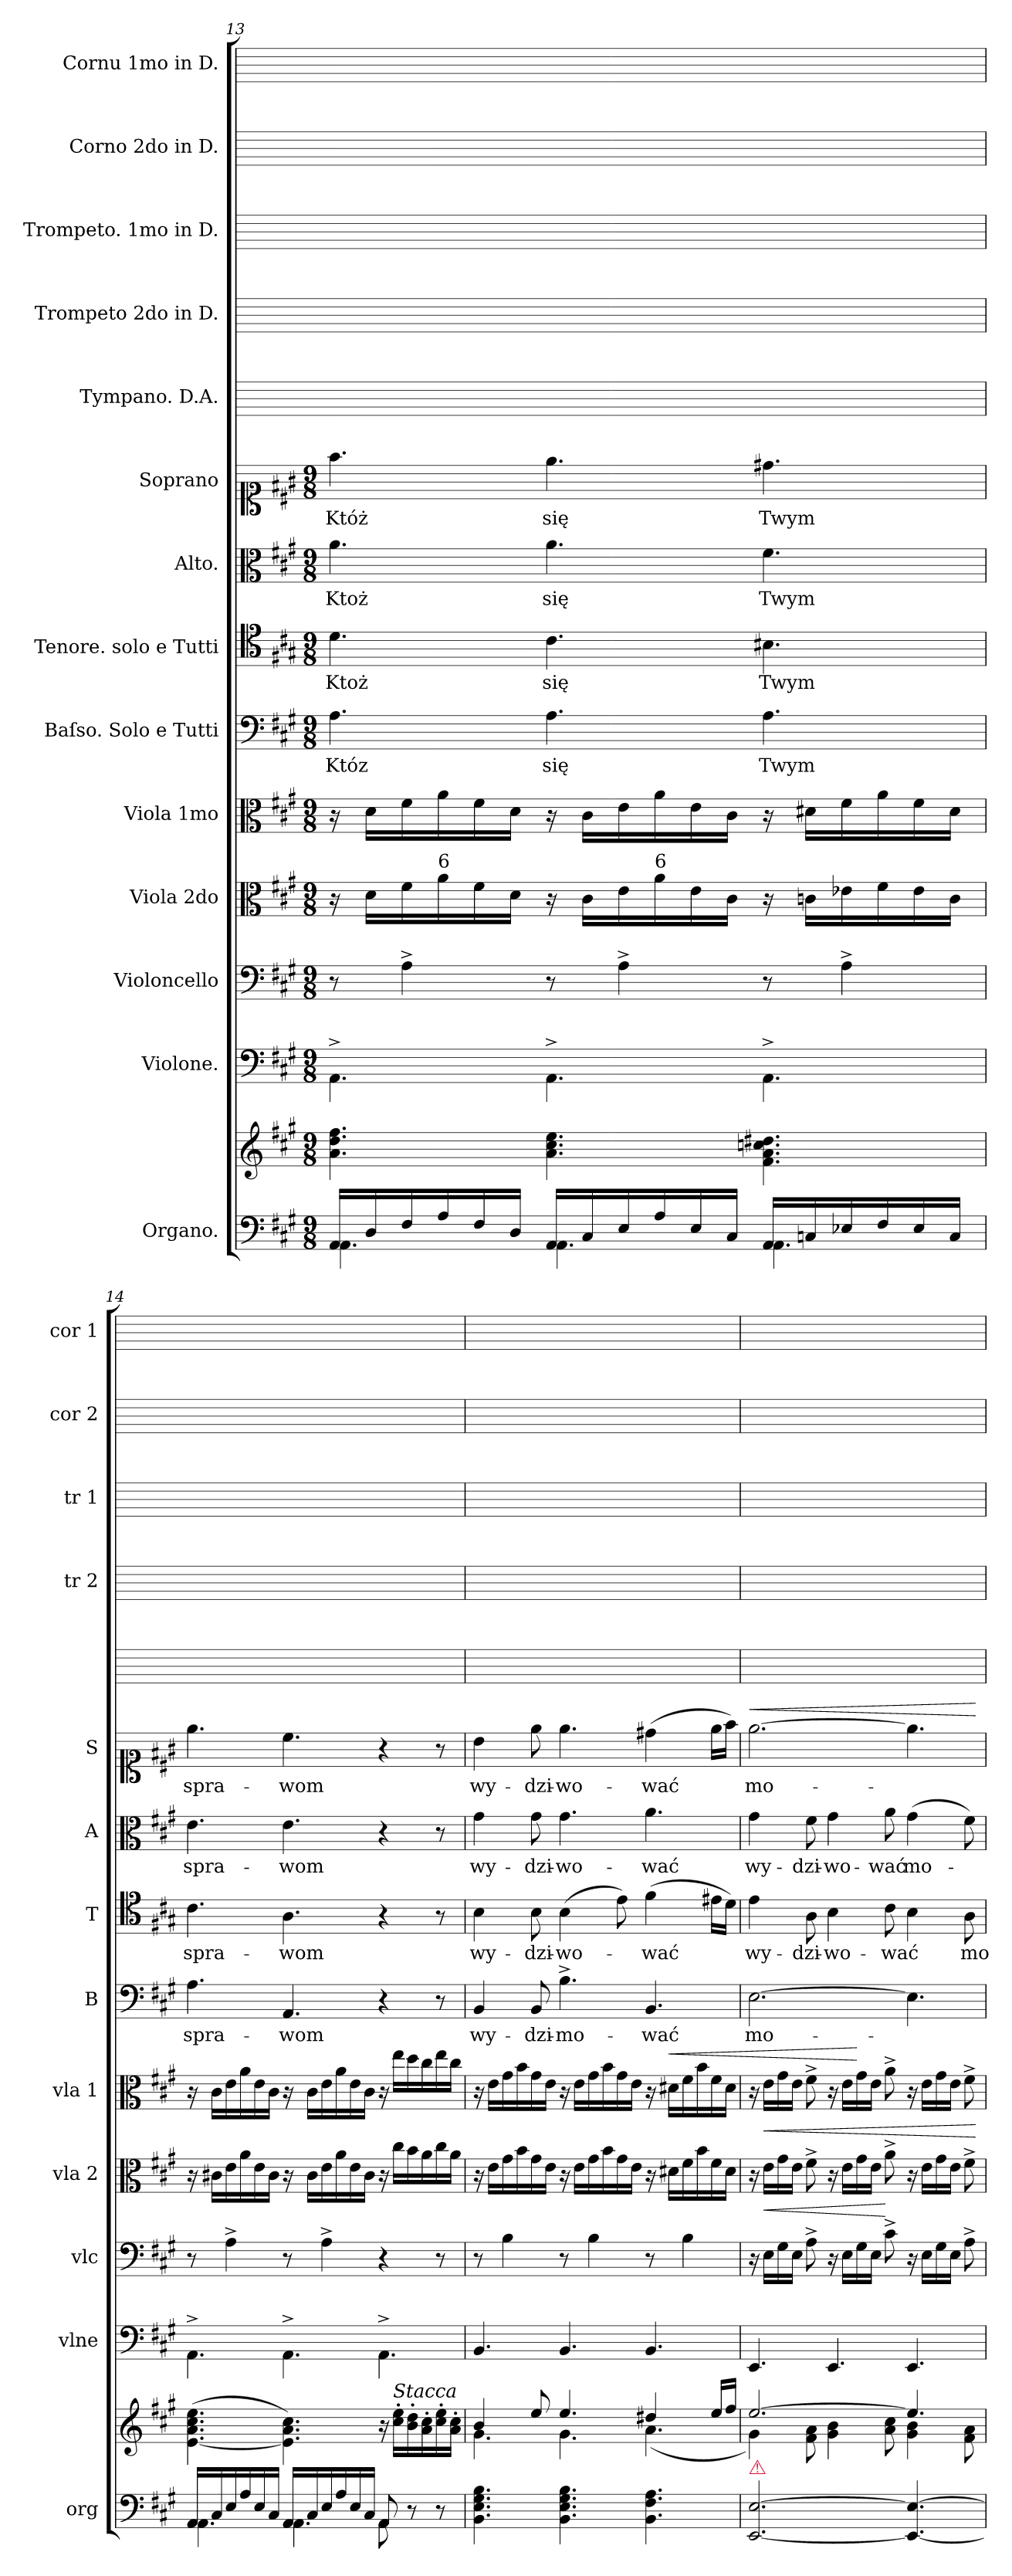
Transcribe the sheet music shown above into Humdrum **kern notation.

**kern	**kern	**kern	**kern	**dynam	**kern	**dynam	**kern	**dynam	**kern	**text	**kern	**text	**kern	**text	**kern	**text	**dynam	**kern	**kern	**kern	**kern	**kern
*part14	*part14	*part13	*part12	*part12	*part11	*part11	*part10	*part10	*part9	*part9	*part8	*part8	*part7	*part7	*part6	*part6	*part6	*part5	*part4	*part3	*part2	*part1
*staff15	*staff14	*staff13	*staff12	*staff12	*staff11	*staff11	*staff10	*staff10	*staff9	*staff9	*staff8	*staff8	*staff7	*staff7	*staff6	*staff6	*staff6	*staff5	*staff4	*staff3	*staff2	*staff1
*I"Organo.	*	*I"Violone.	*I"Violoncello	*	*I"Viola 2do	*	*I"Viola 1mo	*	*I"Baſso. Solo e Tutti	*	*I"Tenore. solo e Tutti	*	*I"Alto.	*	*I"Soprano	*	*	*I"Tympano. D.A.	*I"Trompeto 2do in D.	*I"Trompeto. 1mo in D.	*I"Corno 2do in D.	*I"Cornu 1mo in D.
*I'org	*	*I'vlne	*I'vlc	*	*I'vla 2	*	*I'vla 1	*	*I'B	*	*I'T	*	*I'A	*	*I'S	*	*	*	*I'tr 2	*I'tr 1	*I'cor 2	*I'cor 1
*clefF4	*clefG2	*clefF4	*clefF4	*	*clefC3	*	*clefC3	*	*clefF4	*	*clefC4	*	*clefC3	*	*clefC1	*	*	*	*	*	*	*
*k[f#c#g#]	*k[f#c#g#]	*k[f#c#g#]	*k[f#c#g#]	*	*k[f#c#g#]	*	*k[f#c#g#]	*	*k[f#c#g#]	*	*k[f#c#g#]	*	*k[f#c#g#]	*	*k[f#c#g#]	*	*	*	*	*	*	*
*A:	*A:	*A:	*A:	*	*A:	*	*A:	*	*A:	*	*A:	*	*A:	*	*A:	*	*	*	*	*	*	*
*M9/8	*M9/8	*M9/8	*M9/8	*	*M9/8	*	*M9/8	*	*M9/8	*	*M9/8	*	*M9/8	*	*M9/8	*	*	*	*	*	*	*
=13	=13	=13	=13	=13	=13	=13	=13	=13	=13	=13	=13	=13	=13	=13	=13	=13	=13	=13	=13	=13	=13	=13
*^	*	*	*	*	*	*	*	*	*	*	*	*	*	*	*	*	*	*	*	*	*	*
16AA/LL	4.AA\	4.a\ 4.dd\ 4.ff#\	4.AA^\	8r	.	16r	.	16r	.	4.A\	Któz	4.d\	Ktoż	4.a\	Ktoż	4.ff#\	Któż	.	8%9ryy	8%9ryy	8%9ryy	8%9ryy	8%9ryy
16D/	.	.	.	.	.	16d\LL	.	16d\LL	.	.	.	.	.	.	.	.	.	.	.	.	.	.	.
16F#/	.	.	.	4A^\	.	16f#\	.	16f#\	.	.	.	.	.	.	.	.	.	.	.	.	.	.	.
!	!	!	!	!	!	!LO:TX:a:t=6	!	!	!	!	!	!	!	!	!	!	!	!	!	!	!	!	!
16A/	.	.	.	.	.	16a\	.	16a\	.	.	.	.	.	.	.	.	.	.	.	.	.	.	.
16F#/	.	.	.	.	.	16f#\	.	16f#\	.	.	.	.	.	.	.	.	.	.	.	.	.	.	.
16D/JJ	.	.	.	.	.	16d\JJ	.	16d\JJ	.	.	.	.	.	.	.	.	.	.	.	.	.	.	.
16AA/LL	4.AA\	4.a\ 4.cc#\ 4.ee\	4.AA^\	8r	.	16r	.	16r	.	4.A\	się	4.c#\	się	4.a\	się	4.ee\	się	.	.	.	.	.	.
16C#/	.	.	.	.	.	16c#\LL	.	16c#\LL	.	.	.	.	.	.	.	.	.	.	.	.	.	.	.
16E/	.	.	.	4A^\	.	16e\	.	16e\	.	.	.	.	.	.	.	.	.	.	.	.	.	.	.
!	!	!	!	!	!	!LO:TX:a:t=6	!	!	!	!	!	!	!	!	!	!	!	!	!	!	!	!	!
16A/	.	.	.	.	.	16a\	.	16a\	.	.	.	.	.	.	.	.	.	.	.	.	.	.	.
16E/	.	.	.	.	.	16e\	.	16e\	.	.	.	.	.	.	.	.	.	.	.	.	.	.	.
16C#/JJ	.	.	.	.	.	16c#\JJ	.	16c#\JJ	.	.	.	.	.	.	.	.	.	.	.	.	.	.	.
16AA/LL	4.AA\	4.f#\ 4.a\ 4.ccn\ 4.dd#X\	4.AA^\	8r	.	16r	.	16r	.	4.A\	Twym	4.B#X\	Twym	4.f#\	Twym	4.dd#X\	Twym	.	.	.	.	.	.
16Cn/	.	.	.	.	.	16cn\LL	.	16d#X\LL	.	.	.	.	.	.	.	.	.	.	.	.	.	.	.
16E-X/	.	.	.	4A^\	.	16e-X\	.	16f#\	.	.	.	.	.	.	.	.	.	.	.	.	.	.	.
16F#/	.	.	.	.	.	16f#\	.	16a\	.	.	.	.	.	.	.	.	.	.	.	.	.	.	.
16E-/	.	.	.	.	.	16e-\	.	16f#\	.	.	.	.	.	.	.	.	.	.	.	.	.	.	.
16C/JJ	.	.	.	.	.	16c\JJ	.	16d#\JJ	.	.	.	.	.	.	.	.	.	.	.	.	.	.	.
=14	=14	=14	=14	=14	=14	=14	=14	=14	=14	=14	=14	=14	=14	=14	=14	=14	=14	=14	=14	=14	=14	=14	=14
16AA/LL	4.AA\	([4.e\ 4.a\ 4.cc#\ 4.ee\	4.AA^\	8r	.	16r	.	16r	.	4.A\	spra-	4.c#\	spra-	4.e\	spra-	4.ee\	spra-	.	8%9ryy	8%9ryy	8%9ryy	8%9ryy	8%9ryy
16C#/	.	.	.	.	.	16c#X\LL	.	16c#\LL	.	.	.	.	.	.	.	.	.	.	.	.	.	.	.
16E/	.	.	.	4A^\	.	16e\	.	16e\	.	.	.	.	.	.	.	.	.	.	.	.	.	.	.
16A/	.	.	.	.	.	16a\	.	16a\	.	.	.	.	.	.	.	.	.	.	.	.	.	.	.
16E/	.	.	.	.	.	16e\	.	16e\	.	.	.	.	.	.	.	.	.	.	.	.	.	.	.
16C#/JJ	.	.	.	.	.	16c#\JJ	.	16c#\JJ	.	.	.	.	.	.	.	.	.	.	.	.	.	.	.
16AA/LL	4.AA\	4.e]\ 4.a\ 4.cc#\)	4.AA^\	8r	.	16r	.	16r	.	4.AA/	-wom	4.A\	-wom	4.e\	-wom	4.cc#\	-wom	.	.	.	.	.	.
16C#/	.	.	.	.	.	16c#\LL	.	16c#\LL	.	.	.	.	.	.	.	.	.	.	.	.	.	.	.
16E/	.	.	.	4A^\	.	16e\	.	16e\	.	.	.	.	.	.	.	.	.	.	.	.	.	.	.
16A/	.	.	.	.	.	16a\	.	16a\	.	.	.	.	.	.	.	.	.	.	.	.	.	.	.
16E/	.	.	.	.	.	16e\	.	16e\	.	.	.	.	.	.	.	.	.	.	.	.	.	.	.
16C#/JJ	.	.	.	.	.	16c#\JJ	.	16c#\JJ	.	.	.	.	.	.	.	.	.	.	.	.	.	.	.
8AA/	8AA\	16r	4.AA^\	4r	.	16r	.	16r	.	4r	.	4r	.	4r	.	4r	.	.	.	.	.	.	.
!	!	!LO:TX:a:i:t=Stacca	!	!	!	!	!	!	!	!	!	!	!	!	!	!	!	!	!	!	!	!	!
.	.	16cc#'\ 16ee'\LL	.	.	.	16cc#\LL	.	16ee\LL	.	.	.	.	.	.	.	.	.	.	.	.	.	.	.
8r	8ryy	16b'\ 16dd'\	.	.	.	16b\	.	16dd\	.	.	.	.	.	.	.	.	.	.	.	.	.	.	.
.	.	16a'\ 16cc#'\	.	.	.	16a\	.	16cc#\	.	.	.	.	.	.	.	.	.	.	.	.	.	.	.
8r	8ryy	16cc#'\ 16ee'\	.	8r	.	16cc#\	.	16ee\	.	8r	.	8r	.	8r	.	8r	.	.	.	.	.	.	.
.	.	16a'\ 16cc#'\JJ	.	.	.	16a\JJ	.	16cc#\JJ	.	.	.	.	.	.	.	.	.	.	.	.	.	.	.
*v	*v	*	*	*	*	*	*	*	*	*	*	*	*	*	*	*	*	*	*	*	*	*	*
=15	=15	=15	=15	=15	=15	=15	=15	=15	=15	=15	=15	=15	=15	=15	=15	=15	=15	=15	=15	=15	=15	=15
*	*^	*	*	*	*	*	*	*	*	*	*	*	*	*	*	*	*	*	*	*	*	*
4.BB\ 4.E\ 4.G#\ 4.B\	4b/	4.g#\	4.BB/	8r	.	16r	.	16r	.	4BB/	wy-	4B\	wy-	4g#\	wy-	4b\	wy-	.	8%9ryy	8%9ryy	8%9ryy	8%9ryy	8%9ryy
.	.	.	.	.	.	16e\LL	.	16e\LL	.	.	.	.	.	.	.	.	.	.	.	.	.	.	.
.	.	.	.	4B\	.	16g#\	.	16g#\	.	.	.	.	.	.	.	.	.	.	.	.	.	.	.
.	.	.	.	.	.	16b\	.	16b\	.	.	.	.	.	.	.	.	.	.	.	.	.	.	.
.	8ee/	.	.	.	.	16g#\	.	16g#\	.	8BB/	-dzi-	8B\	-dzi-	8g#\	-dzi-	8ee\	-dzi-	.	.	.	.	.	.
.	.	.	.	.	.	16e\JJ	.	16e\JJ	.	.	.	.	.	.	.	.	.	.	.	.	.	.	.
4.BB\ 4.E\ 4.G#\ 4.B\	4.ee/	4.g#\	4.BB/	8r	.	16r	.	16r	.	4.B^\	-mo-	(4B\	-wo-	4.g#\	-wo-	4.ee\	-wo-	.	.	.	.	.	.
.	.	.	.	.	.	16e\LL	.	16e\LL	.	.	.	.	.	.	.	.	.	.	.	.	.	.	.
.	.	.	.	4B\	.	16g#\	.	16g#\	.	.	.	.	.	.	.	.	.	.	.	.	.	.	.
.	.	.	.	.	.	16b\	.	16b\	.	.	.	.	.	.	.	.	.	.	.	.	.	.	.
.	.	.	.	.	.	16g#\	.	16g#\	.	.	.	8e\)	.	.	.	.	.	.	.	.	.	.	.
.	.	.	.	.	.	16e\JJ	.	16e\JJ	.	.	.	.	.	.	.	.	.	.	.	.	.	.	.
4.BB\ 4.F#\ 4.A\	4dd#X/	(4.a\	4.BB/	8r	.	16r	.	16r	.	4.BB/	-wać	(4f#\	-wać	4.a\	-wać	(4dd#X\	-wać	.	.	.	.	.	.
!	!	!	!	!	!	!	!	!	!LO:HP:a	!	!	!	!	!	!	!	!	!	!	!	!	!	!
.	.	.	.	.	.	16d#X\LL	.	16d#X\LL	<	.	.	.	.	.	.	.	.	.	.	.	.	.	.
.	.	.	.	4B\	.	16f#\	.	16f#\	.	.	.	.	.	.	.	.	.	.	.	.	.	.	.
.	.	.	.	.	.	16b\	.	16b\	.	.	.	.	.	.	.	.	.	.	.	.	.	.	.
.	16ee/LL	.	.	.	.	16f#\	.	16f#\	.	.	.	16e#X\LL	.	.	.	16ee\LL	.	.	.	.	.	.	.
.	16ff#/JJ	.	.	.	.	16d#\JJ	.	16d#\JJ	.	.	.	16d\JJ)	.	.	.	16ff#\JJ)	.	.	.	.	.	.	.
=16	=16	=16	=16	=16	=16	=16	=16	=16	=16	=16	=16	=16	=16	=16	=16	=16	=16	=16	=16	=16	=16	=16	=16
!	!LO:TX:b:color=crimson:t=⚠	!	!	!	!	!	!	!	!	!	!	!	!	!	!	!	!	!	!	!	!	!	!
!	!	!	!	!	!	!	!	!	!	!	!	!	!	!	!	!	!	!LO:HP:a	!	!	!	!	!
[2.EE/ [2.E/	[2.ee/	4g#\)	4.EE/	16r	.	16r	.	16r	.	[2.E\	mo-	4e\	wy-	4g#\	wy-	[2.ee\	mo-	<	8%9ryy	8%9ryy	8%9ryy	8%9ryy	8%9ryy
!	!	!	!	!	!LO:HP:a	!	!LO:HP:a	!	!	!	!	!	!	!	!	!	!	!	!	!	!	!	!
.	.	.	.	16E\LL	<	16e\LL	<	16e\LL	.	.	.	.	.	.	.	.	.	.	.	.	.	.	.
.	.	.	.	16G#\	.	16g#\	.	16g#\	.	.	.	.	.	.	.	.	.	.	.	.	.	.	.
.	.	.	.	16E\JJ	.	16e\JJ	.	16e\JJ	.	.	.	.	.	.	.	.	.	.	.	.	.	.	.
.	.	8f#\ 8a\	.	8A^\	.	8f#^\	.	8f#^\	.	.	.	8A\	-dzi-	8f#\	-dzi-	.	.	.	.	.	.	.	.
.	.	4g#\ 4b\	4.EE/	16r	.	16r	.	16r	.	.	.	4B\	-wo-	4g#\	-wo-	.	.	.	.	.	.	.	.
.	.	.	.	16E\LL	.	16e\LL	.	16e\LL	.	.	.	.	.	.	.	.	.	.	.	.	.	.	.
.	.	.	.	16G#\	.	16g#\	.	16g#\	[	.	.	.	.	.	.	.	.	.	.	.	.	.	.
.	.	.	.	16E\JJ	.	16e\JJ	.	16e\JJ	.	.	.	.	.	.	.	.	.	.	.	.	.	.	.
.	.	8a\ 8cc#\	.	8c#^\	[	8a^\	.	8a^\	.	.	.	8c#\	-wać	8a\	-wać	.	.	.	.	.	.	.	.
4.EE_/ 4.E_/	4.ee/]	4g#\ 4b\	4.EE/	16r	.	16r	.	16r	.	4.E\]	.	4B\	.	(4g#\	mo-	4.ee\]	.	.	.	.	.	.	.
.	.	.	.	16E\LL	.	16e\LL	.	16e\LL	.	.	.	.	.	.	.	.	.	.	.	.	.	.	.
.	.	.	.	16G#\	.	16g#\	.	16g#\	.	.	.	.	.	.	.	.	.	.	.	.	.	.	.
.	.	.	.	16E\JJ	.	16e\JJ	.	16e\JJ	.	.	.	.	.	.	.	.	.	.	.	.	.	.	.
.	.	8f#\ 8a\	.	8A^\	.	8f#^\	.	8f#^\	.	.	.	8A\	mo-	8f#\)	.	.	.	.	.	.	.	.	.
*	*v	*v	*	*	*	*	*	*	*	*	*	*	*	*	*	*	*	*	*	*	*	*	*
.	.	.	.	.	.	[	.	.	.	.	.	.	.	.	.	.	[	.	.	.	.	.
=	=	=	=	=	=	=	=	=	=	=	=	=	=	=	=	=	=	=	=	=	=	=
*-	*-	*-	*-	*-	*-	*-	*-	*-	*-	*-	*-	*-	*-	*-	*-	*-	*-	*-	*-	*-	*-	*-
